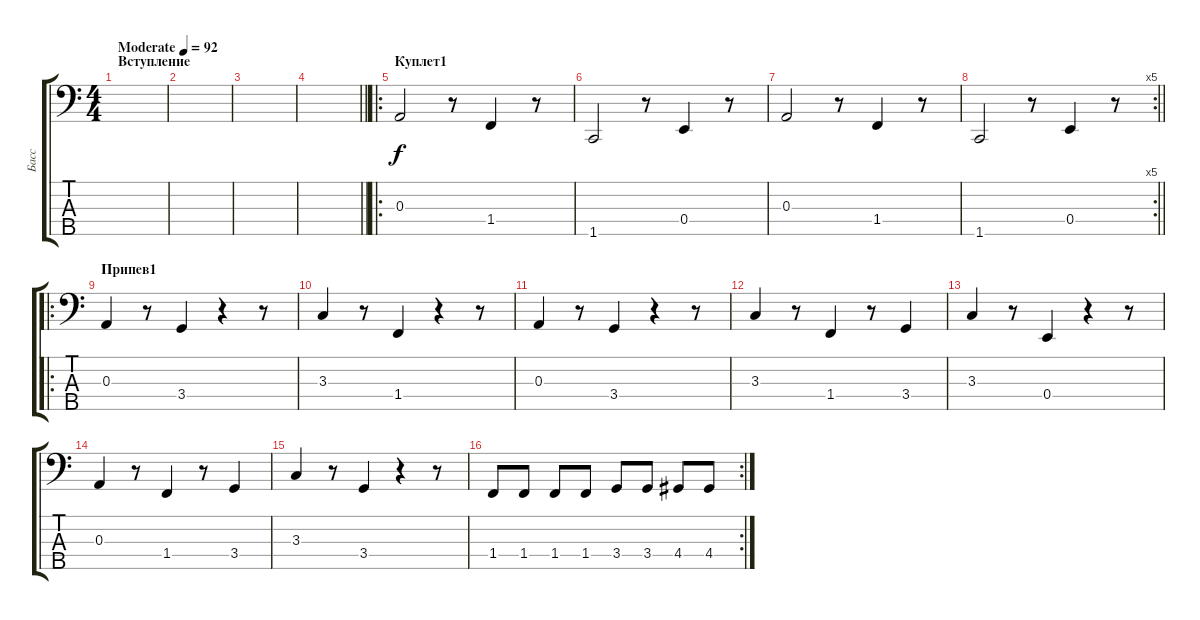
\track ("Басс" "Басс") {instrument electricbassfinger}
\staff {score tabs}
\tuning (G2 D2 A1 E1 B0) {hide}
\ts (4 4)
\section ("" "Вступление")
\tempo (92 "Moderate")
\clef f4
\ks c
|
|
|
\barLineRight lightlight
|
\ro
\section ("" "Куплет1")
0.3.2 r.8 1.4.4 r.8 |
1.5.2 r.8 0.4.4 r.8 |
0.3.2 r.8 1.4.4 r.8 |
\rc 5
\barLineRight lightlight
1.5.2 r.8 0.4.4 r.8 |
\ro
\section ("" "Припев1")
0.3.4 r.8 3.4.4 r.4 r.8 |
3.3.4 r.8 1.4.4 r.4 r.8 |
0.3.4 r.8 3.4.4 r.4 r.8 |
3.3.4 r.8 1.4.4 r.8 3.4.4 |
3.3.4 r.8 0.4.4 r.4 r.8 |
0.3.4 r.8 1.4.4 r.8 3.4.4 |
3.3.4 r.8 3.4.4 r.4 r.8 |
\rc 2
1.4.8 1.4.8 1.4.8 1.4.8 3.4.8 3.4.8 4.4.8 4.4.8
